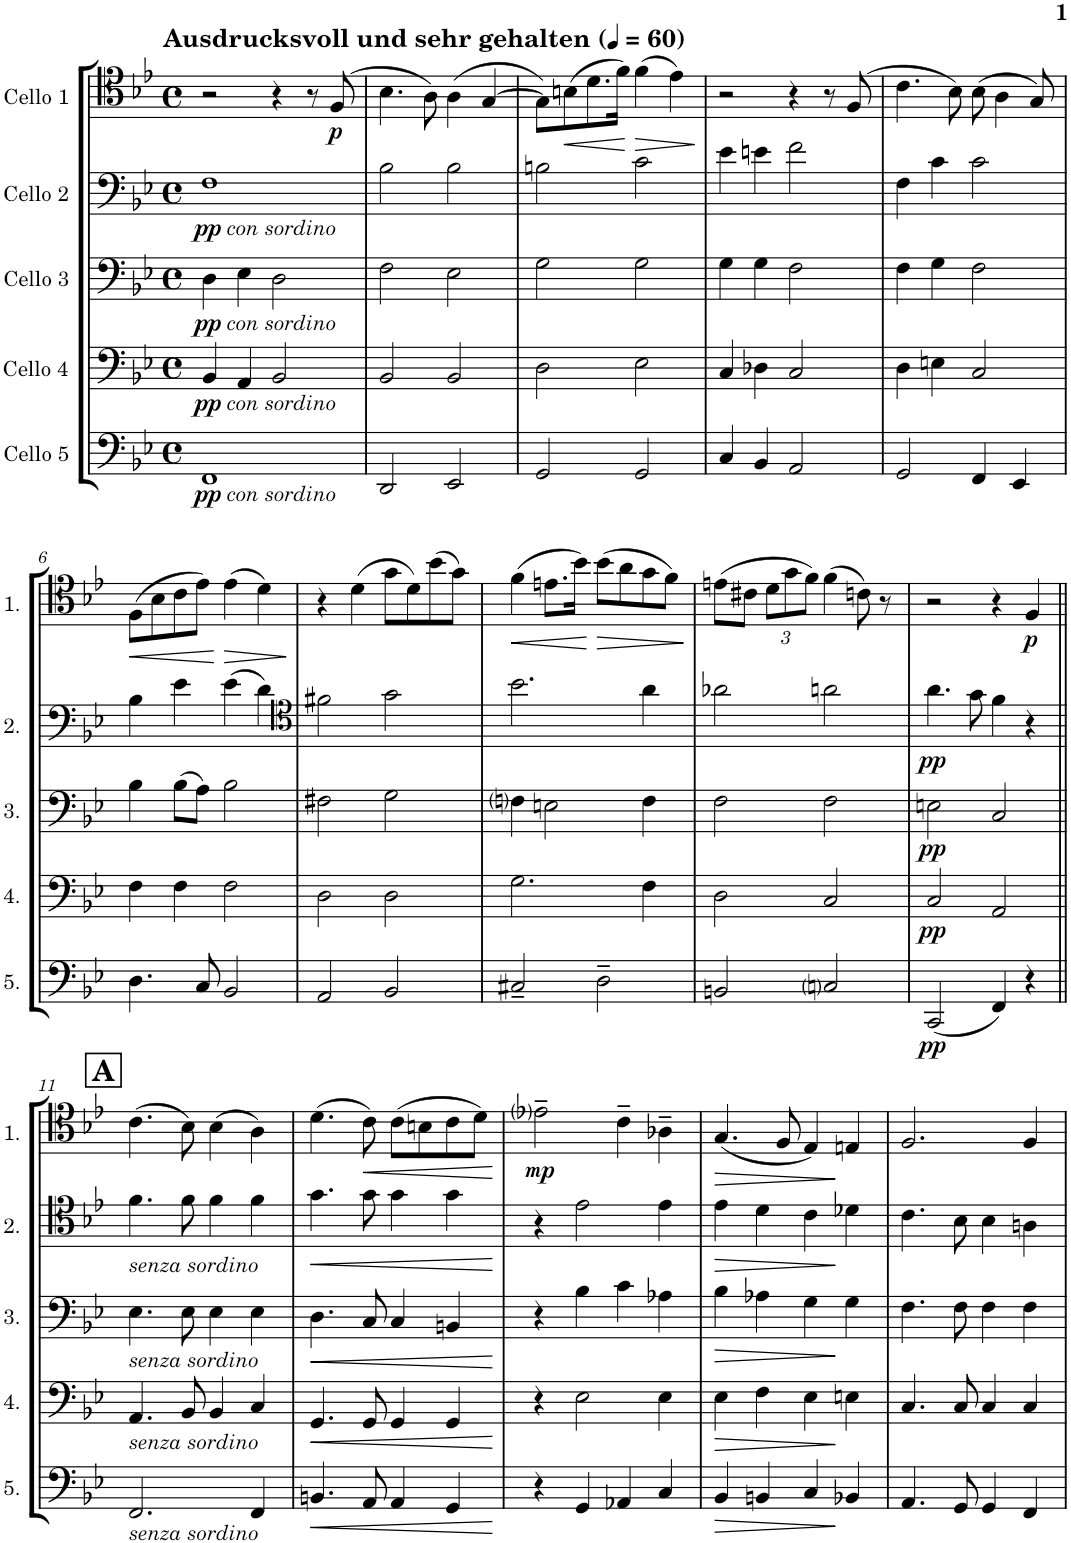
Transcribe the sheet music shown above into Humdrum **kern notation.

**kern	**dynam	**kern	**dynam	**kern	**dynam	**kern	**dynam	**kern	**dynam
*part5	*part5	*part4	*part4	*part3	*part3	*part2	*part2	*part1	*part1
*staff5	*staff5	*staff4	*staff4	*staff3	*staff3	*staff2	*staff2	*staff1	*staff1
*I"Cello 5	*	*I"Cello 4	*	*I"Cello 3	*	*I"Cello 2	*	*I"Cello 1	*
*clefF4	*	*clefF4	*	*clefF4	*	*clefF4	*	*clefC4	*
*k[b-e-]	*	*k[b-e-]	*	*k[b-e-]	*	*k[b-e-]	*	*k[b-e-]	*
*M4/4	*	*M4/4	*	*M4/4	*	*M4/4	*	*M4/4	*
*met(c)	*	*met(c)	*	*met(c)	*	*met(c)	*	*met(c)	*
*MM60	*	*MM60	*	*MM60	*	*MM60	*	*MM60	*
=1	=1	=1	=1	=1	=1	=1	=1	=1	=1
!	!	!	!	!	!	!	!	!LO:TX:a:B:t=Ausdrucksvoll und sehr gehalten	!
!	!LO:DY:b	!	!	!	!	!	!	!	!
!	!LO:DY:n=1:b	!	!LO:DY:b	!	!	!	!	!	!
!	!	!	!LO:DY:n=1:b	!	!LO:DY:b	!	!	!	!
!	!	!	!	!	!LO:DY:n=1:b	!	!LO:DY:b	!	!
!	!	!	!	!	!	!	!LO:DY:n=1:b	!	!
1FF	pp other-dynamics	4BB-/	pp other-dynamics	4D\	pp other-dynamics	1F	pp other-dynamics	2r	.
.	.	4AA/	.	4E-\	.	.	.	.	.
.	.	2BB-/	.	2D\	.	.	.	4r	.
.	.	.	.	.	.	.	.	8r	.
!	!	!	!	!	!	!	!	!	!LO:DY:b
.	.	.	.	.	.	.	.	(8F/	p
=2	=2	=2	=2	=2	=2	=2	=2	=2	=2
2DD/	.	2BB-/	.	2F\	.	2B-\	.	4.B-\	.
.	.	.	.	.	.	.	.	8A\)	.
2EE-/	.	2BB-/	.	2E-\	.	2B-\	.	(4A\	.
.	.	.	.	.	.	.	.	[4G/	.
=3	=3	=3	=3	=3	=3	=3	=3	=3	=3
2GG/	.	2D\	.	2G\	.	2Bn\	.	8G\L])	.
!	!	!	!	!	!	!	!	!	!LO:HP:b
.	.	.	.	.	.	.	.	(8Bn\	<
.	.	.	.	.	.	.	.	8.d\	.
.	.	.	.	.	.	.	.	16f\Jk)	.
!	!	!	!	!	!	!	!	!	!LO:HP:n=1:b
2GG/	.	2E-\	.	2G\	.	2c\	.	(4f\	[ >
.	.	.	.	.	.	.	.	4e-\)	.
.	.	.	.	.	.	.	.	.	]
=4	=4	=4	=4	=4	=4	=4	=4	=4	=4
4C/	.	4C/	.	4G\	.	4e-\	.	2r	.
4BB-/	.	4D-X\	.	4G\	.	4en\	.	.	.
2AA/	.	2C/	.	2F\	.	2f\	.	4r	.
.	.	.	.	.	.	.	.	8r	.
.	.	.	.	.	.	.	.	(8F/	.
=5	=5	=5	=5	=5	=5	=5	=5	=5	=5
2GG/	.	4D\	.	4F\	.	4F\	.	4.c\	.
.	.	4En\	.	4G\	.	4c\	.	.	.
.	.	.	.	.	.	.	.	8B-\)	.
4FF/	.	2C/	.	2F\	.	2c\	.	(8B-\	.
.	.	.	.	.	.	.	.	4A\	.
4EE-/	.	.	.	.	.	.	.	.	.
.	.	.	.	.	.	.	.	8G/)	.
!!LO:LB:g=z
=6	=6	=6	=6	=6	=6	=6	=6	=6	=6
!	!	!	!	!	!	!	!	!	!LO:HP:b
4.D\	.	4F\	.	4B-\	.	4B-\	.	(8F\L	<
.	.	.	.	.	.	.	.	8B-\	.
.	.	4F\	.	(8B-\L	.	4e-\	.	8c\	.
8C/	.	.	.	8A\J)	.	.	.	8e-\J)	.
!	!	!	!	!	!	!	!	!	!LO:HP:n=1:b
2BB-/	.	2F\	.	2B-\	.	(4e-\	.	(4e-\	[ >
.	.	.	.	.	.	4d\)	.	4d\)	.
.	.	.	.	.	.	.	.	.	]
=7	=7	=7	=7	=7	=7	=7	=7	=7	=7
*	*	*	*	*	*	*clefC4	*	*	*
2AA/	.	2D\	.	2F#X\	.	2f#X\	.	4r	.
.	.	.	.	.	.	.	.	(4d\	.
2BB-/	.	2D\	.	2G\	.	2g\	.	8g\L	.
.	.	.	.	.	.	.	.	8d\)	.
.	.	.	.	.	.	.	.	(8b-\	.
.	.	.	.	.	.	.	.	8g\J)	.
=8	=8	=8	=8	=8	=8	=8	=8	=8	=8
!	!	!	!	!	!	!	!	!	!LO:HP:b
2C#X~/	.	2.G\	.	4Fni\	.	2.b-\	.	(4f\	<
.	.	.	.	2En\	.	.	.	8.en\L	.
.	.	.	.	.	.	.	.	16b-\Jk)	.
!	!	!	!	!	!	!	!	!	!LO:HP:n=1:b
2D~\	.	.	.	.	.	.	.	(8b-\L	[ >
.	.	.	.	.	.	.	.	8a\	.
.	.	4F\	.	4F\	.	4a\	.	8g\	.
.	.	.	.	.	.	.	.	8f\J)	.
.	.	.	.	.	.	.	.	.	]
=9	=9	=9	=9	=9	=9	=9	=9	=9	=9
2BBn/	.	2D\	.	2F\	.	2a-X\	.	(8en\L	.
.	.	.	.	.	.	.	.	8c#X\J	.
*	*	*	*	*	*	*	*	*Xbrackettup	*
.	.	.	.	.	.	.	.	12d\L	.
.	.	.	.	.	.	.	.	12g\	.
.	.	.	.	.	.	.	.	12f\J)	.
2Cni/	.	2C/	.	2F\	.	2an\	.	(4f\	.
.	.	.	.	.	.	.	.	8cn\)	.
.	.	.	.	.	.	.	.	8r	.
=10	=10	=10	=10	=10	=10	=10	=10	=10	=10
!	!LO:DY:b	!	!LO:DY:b	!	!LO:DY:b	!	!LO:DY:b	!	!
(2CC/	pp	2C/	pp	2En\	pp	4.a\	pp	2r	.
.	.	.	.	.	.	8g\	.	.	.
4FF/)	.	2AA/	.	2C/	.	4f\	.	4r	.
!	!	!	!	!	!	!	!	!	!LO:DY:b
4r	.	.	.	.	.	4r	.	4F/	p
!!LO:LB:g=z
!!LO:REH:place=s1:a:B:cj:fs=14:t=A
=11||	=11||	=11||	=11||	=11||	=11||	=11||	=11||	=11||	=11||
!	!	!	!	!	!	!LO:TX:b:i:t=senza sordino	!	!	!
!	!	!	!	!LO:TX:b:i:t=senza sordino	!	!	!	!	!
!	!	!LO:TX:b:i:t=senza sordino	!	!	!	!	!	!	!
!LO:TX:b:i:t=senza sordino	!	!	!	!	!	!	!	!	!
2.FF/	.	4.AA/	.	4.E-\	.	4.f\	.	(4.c\	.
.	.	8BB-/	.	8E-\	.	8f\	.	8B-\)	.
.	.	4BB-/	.	4E-\	.	4f\	.	(4B-\	.
4FF/	.	4C/	.	4E-\	.	4f\	.	4A\)	.
=12	=12	=12	=12	=12	=12	=12	=12	=12	=12
!	!LO:HP:b	!	!LO:HP:b	!	!LO:HP:b	!	!LO:HP:b	!	!
4.BBn/	<	4.GG/	<	4.D\	<	4.g\	<	(4.d\	.
!	!	!	!	!	!	!	!	!	!LO:HP:b
8AA/	.	8GG/	.	8C/	.	8g\	.	8c\)	<
4AA/	.	4GG/	.	4C/	.	4g\	.	(8c\L	.
.	.	.	.	.	.	.	.	8Bn\	.
4GG/	.	4GG/	.	4BBn/	.	4g\	.	8c\	.
.	.	.	.	.	.	.	.	8d\J)	.
.	.	.	.	.	.	.	[	.	[
=13	=13	=13	=13	=13	=13	=13	=13	=13	=13
!	!	!	!	!	!	!	!	!	!LO:DY:b
4r	.	4r	.	4r	.	4r	.	2e-i~\	mp
4GG/	.	2E-\	.	4B-\	.	2e-\	.	.	.
4AA-X/	.	.	.	4c\	.	.	.	4c~\	.
4C/	.	4E-\	.	4A-X\	.	4e-\	.	4A-X~\	.
=14	=14	=14	=14	=14	=14	=14	=14	=14	=14
!	!	!	!	!	!	!	!LO:HP:b	!	!LO:HP:b
4BB-/	.	4E-\	.	4B-\	.	4e-\	>	(4.G/	>
4BBn/	.	4F\	.	4A-X\	.	4d\	.	.	.
.	.	.	.	.	.	.	.	8F/	.
4C/	.	4E-\	.	4G\	.	4c\	.	4E-/)	.
4BB-X/	[	4En\	[	4G\	[	4d-X\	]	4En/	]
=15	=15	=15	=15	=15	=15	=15	=15	=15	=15
4.AA/	.	4.C/	.	4.F\	.	4.c\	.	2.F/	.
8GG/	.	8C/	.	8F\	.	8B-\	.	.	.
4GG/	.	4C/	.	4F\	.	4B-\	.	.	.
4FF/	.	4C/	.	4F\	.	4An\	.	4F/	.
=	=	=	=	=	=	=	=	=	=
*-	*-	*-	*-	*-	*-	*-	*-	*-	*-
